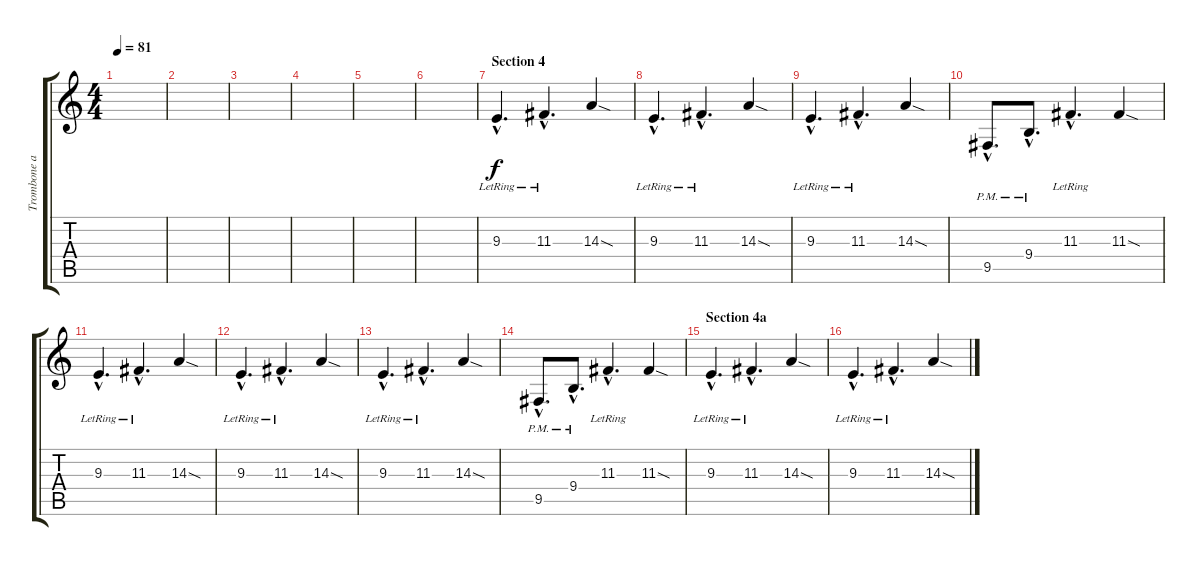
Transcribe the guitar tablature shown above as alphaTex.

\track ("Trombone as guitar" "Trombone a") {instrument trombone}
\staff {score tabs}
\tuning (E4 B3 G3 D3 A2 E2) {hide}
\ts (4 4)
\tempo 81
\clef g2
\ks c
|
|
|
|
|
|
\section ("" "Section 4")
9.3{hac lr}.4{d} 11.3{hac lr}.4{d} 14.3{sod}.4 |
9.3{hac lr}.4{d} 11.3{hac lr}.4{d} 14.3{sod}.4 |
9.3{hac lr}.4{d} 11.3{hac lr}.4{d} 14.3{sod}.4 |
9.5{hac pm}.8{d} 9.4{hac pm}.8{d} 11.3{hac lr}.4{d} 11.3{sod}.4 |
9.3{hac lr}.4{d} 11.3{hac lr}.4{d} 14.3{sod}.4 |
9.3{hac lr}.4{d} 11.3{hac lr}.4{d} 14.3{sod}.4 |
9.3{hac lr}.4{d} 11.3{hac lr}.4{d} 14.3{sod}.4 |
9.5{hac pm}.8{d} 9.4{hac pm}.8{d} 11.3{hac lr}.4{d} 11.3{sod}.4 |
\section ("" "Section 4a")
9.3{hac lr}.4{d} 11.3{hac lr}.4{d} 14.3{sod}.4 |
9.3{hac lr}.4{d} 11.3{hac lr}.4{d} 14.3{sod}.4
